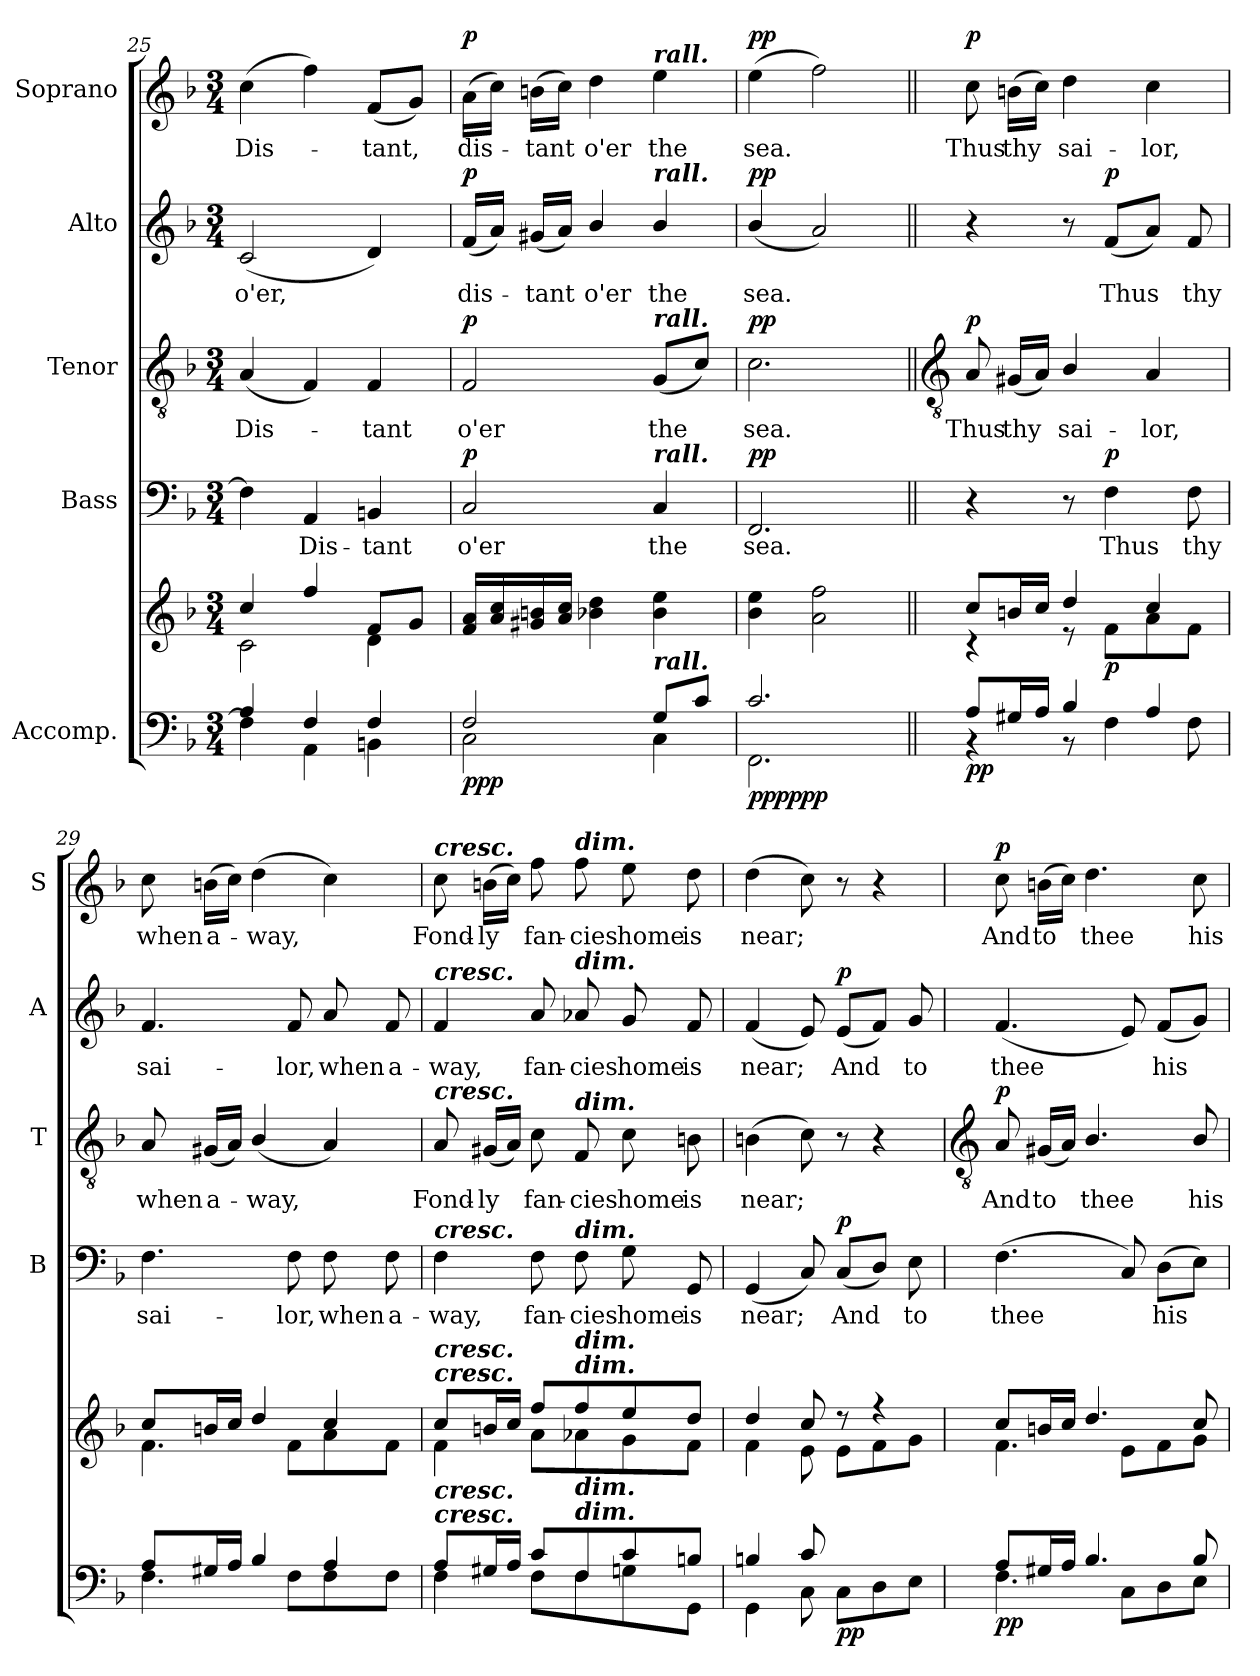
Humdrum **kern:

**kern	**kern	**dynam	**kern	**text	**dynam	**kern	**text	**dynam	**kern	**text	**dynam	**kern	**text	**dynam
*part5	*part5	*part5	*part4	*part4	*part4	*part3	*part3	*part3	*part2	*part2	*part2	*part1	*part1	*part1
*staff6	*staff5	*staff5/6	*staff4	*staff4	*staff4	*staff3	*staff3	*staff3	*staff2	*staff2	*staff2	*staff1	*staff1	*staff1
*I"Accomp.	*	*	*I"Bass	*	*	*I"Tenor	*	*	*I"Alto	*	*	*I"Soprano	*	*
*	*	*	*I'B	*	*	*I'T	*	*	*I'A	*	*	*I'S	*	*
*clefF4	*clefG2	*	*clefF4	*	*	*clefGv2	*	*	*clefG2	*	*	*clefG2	*	*
*k[b-]	*k[b-]	*	*k[b-]	*	*	*k[b-]	*	*	*k[b-]	*	*	*k[b-]	*	*
*F:	*F:	*	*F:	*	*	*F:	*	*	*F:	*	*	*F:	*	*
*M3/4	*M3/4	*	*M3/4	*	*	*M3/4	*	*	*M3/4	*	*	*M3/4	*	*
=25	=25	=25	=25	=25	=25	=25	=25	=25	=25	=25	=25	=25	=25	=25
*^	*^	*	*	*	*	*	*	*	*	*	*	*	*	*
!	!	!	!	!	!	!	!	!	!LO:LY:b	!	!	!LO:LY:b	!	!	!LO:LY:b	!
4A/	4F\]	4cc/	2c\	.	4F]	.	.	(<4A	Dis-	.	(<2c	o'er,	.	(>4cc	Dis-	.
!	!	!	!	!	!	!LO:LY:b	!	!	!	!	!	!	!	!	!	!
4F/	4AA\	4ff/	.	.	4AA	Dis-	.	4F)	.	.	.	.	.	4ff)	.	.
!	!	!	!	!	!	!LO:LY:b	!	!	!LO:LY:b	!	!	!	!	!	!LO:LY:b	!
4F/	4BBn\	8f/L	4d\	.	4BBn	-tant	.	4F	tant	.	4d)	.	.	(<8fL	tant,	.
.	.	8g/J	.	.	.	.	.	.	.	.	.	.	.	8gJ)	.	.
=26	=26	=26	=26	=26	=26	=26	=26	=26	=26	=26	=26	=26	=26	=26	=26	=26
!	!	!	!	!LO:DY:b=2	!	!LO:LY:b	!	!	!LO:LY:b	!	!	!LO:LY:b	!	!	!LO:LY:b	!
!	!	!	!	!LO:DY:n=1:b=2	!	!	!	!	!	!	!	!	!	!	!	!
!	!	!	!	!LO:DY:n=2:b	!	!	!LO:DY:b	!	!	!LO:DY:b	!	!	!LO:DY:b	!	!	!LO:DY:b
2F/	2C\	16f/ 16a/LL	2.ryy	p p p	2C	o'er	p	2F	o'er	p	(<16fLL	dis-	p	(>16aLL	dis-	p
.	.	16a/ 16cc/	.	.	.	.	.	.	.	.	16aJJ)	.	.	16ccJJ)	.	.
!	!	!	!	!	!	!	!	!	!	!	!	!LO:LY:b	!	!	!LO:LY:b	!
.	.	16g#X/ 16bn/	.	.	.	.	.	.	.	.	(<16g#XLL	tant	.	(>16bnLL	tant	.
.	.	16a/ 16cc/JJ	.	.	.	.	.	.	.	.	16aJJ)	.	.	16ccJJ)	.	.
!	!	!	!	!	!	!	!	!	!	!	!	!LO:LY:b	!	!	!LO:LY:b	!
.	.	4b-X\ 4dd\	.	.	.	.	.	.	.	.	4b-/	o'er	.	4dd	o'er	.
!	!	!	!	!	!	!	!	!	!	!	!	!	!	!LO:TX:a:Bi:t=rall.	!	!
!	!	!	!	!	!	!	!	!	!	!	!LO:TX:a:Bi:t=rall.	!	!	!	!	!
!	!	!	!	!	!	!	!	!LO:TX:a:Bi:t=rall.	!	!	!	!	!	!	!	!
!	!	!	!	!	!LO:TX:a:Bi:t=rall.	!	!	!	!	!	!	!	!	!	!	!
!LO:TX:a:Bi:t=rall.	!	!	!	!	!	!	!	!	!	!	!	!	!	!	!	!
!	!	!	!	!	!	!LO:LY:b	!	!	!LO:LY:b	!	!	!LO:LY:b	!	!	!LO:LY:b	!
8G/L	4C\	4b-\ 4ee\	.	.	4C	the	.	(<8GL	the	.	4b-/	the	.	4ee	the	.
8c/J	.	.	.	.	.	.	.	8cJ)	.	.	.	.	.	.	.	.
=27	=27	=27	=27	=27	=27	=27	=27	=27	=27	=27	=27	=27	=27	=27	=27	=27
!	!	!	!	!LO:DY:b=2	!	!LO:LY:b	!	!	!LO:LY:b	!	!	!LO:LY:b	!	!	!LO:LY:b	!
!	!	!	!	!LO:DY:n=1:b=2	!	!	!	!	!	!	!	!	!	!	!	!
!	!	!	!	!LO:DY:n=2:b	!	!	!LO:DY:b	!	!	!LO:DY:b	!	!	!LO:DY:b	!	!	!LO:DY:b
2.c/	2.FF\	4b-\ 4ee\	2.ryy	pp pp pp	2.FF	sea.	pp	2.c	sea.	pp	(<4b-/	sea.	pp	(>4ee	sea.	pp
.	.	2a\ 2ff\	.	.	.	.	.	.	.	.	2a)	.	.	2ff)	.	.
!!LO:LB:g=z
=28||	=28||	=28||	=28||	=28||	=28||	=28||	=28||	=28||	=28||	=28||	=28||	=28||	=28||	=28||	=28||	=28||
*	*	*	*	*	*	*	*	*clefGv2	*	*	*	*	*	*	*	*
!	!	!	!	!LO:DY:b=2	!	!	!	!	!LO:LY:b	!	!	!	!	!	!LO:LY:b	!
!	!	!	!	!LO:DY:n=1:b	!	!	!	!	!	!LO:DY:b	!	!	!	!	!	!LO:DY:b
8A/L	4r	8cc/L	4r	p p	4r	.	.	8A	Thus	p	4r	.	.	8cc	Thus	p
!	!	!	!	!	!	!	!	!	!LO:LY:b	!	!	!	!	!	!LO:LY:b	!
16G#X/L	.	16bn/L	.	.	.	.	.	(<16G#XLL	thy	.	.	.	.	(>16bnLL	thy	.
16A/JJ	.	16cc/JJ	.	.	.	.	.	16AJJ)	.	.	.	.	.	16ccJJ)	.	.
!	!	!	!	!	!	!	!	!	!LO:LY:b	!	!	!	!	!	!LO:LY:b	!
4B-/	8r	4dd/	8r	.	8r	.	.	4B-/	sai-	.	8r	.	.	4dd	sai-	.
!	!	!	!	!LO:DY:n=2:b	!	!LO:LY:b	!LO:DY:b	!	!	!	!	!LO:LY:b	!LO:DY:b	!	!	!
.	4F\	.	8f\L	p	4F	Thus	p	.	.	.	(<8fL	Thus	p	.	.	.
!	!	!	!	!	!	!	!	!	!LO:LY:b	!	!	!	!	!	!LO:LY:b	!
4A/	.	4cc/	8a\	.	.	.	.	4A	-lor,	.	8aJ)	.	.	4cc	-lor,	.
!	!	!	!	!	!	!LO:LY:b	!	!	!	!	!	!LO:LY:b	!	!	!	!
.	8F\	.	8f\J	.	8F	thy	.	.	.	.	8f	thy	.	.	.	.
=29	=29	=29	=29	=29	=29	=29	=29	=29	=29	=29	=29	=29	=29	=29	=29	=29
!	!	!	!	!	!	!LO:LY:b	!	!	!LO:LY:b	!	!	!LO:LY:b	!	!	!LO:LY:b	!
8A/L	4.F\	8cc/L	4.f\	.	4.F	sai-	.	8A	when	.	4.f	sai-	.	8cc	when	.
!	!	!	!	!	!	!	!	!	!LO:LY:b	!	!	!	!	!	!LO:LY:b	!
16G#X/L	.	16bn/L	.	.	.	.	.	(<16G#XLL	a-	.	.	.	.	(>16bnLL	a-	.
16A/JJ	.	16cc/JJ	.	.	.	.	.	16AJJ)	.	.	.	.	.	16ccJJ)	.	.
!	!	!	!	!	!	!	!	!	!LO:LY:b	!	!	!	!	!	!LO:LY:b	!
4B-/	.	4dd/	.	.	.	.	.	(<4B-/	way,	.	.	.	.	(>4dd	way,	.
!	!	!	!	!	!	!LO:LY:b	!	!	!	!	!	!LO:LY:b	!	!	!	!
.	8F\L	.	8f\L	.	8F	-lor,	.	.	.	.	8f	-lor,	.	.	.	.
!	!	!	!	!	!	!LO:LY:b	!	!	!	!	!	!LO:LY:b	!	!	!	!
4A/	8F\	4cc/	8a\	.	8F	when	.	4A)	.	.	8a	when	.	4cc)	.	.
!	!	!	!	!	!	!LO:LY:b	!	!	!	!	!	!LO:LY:b	!	!	!	!
.	8F\J	.	8f\J	.	8F	a-	.	.	.	.	8f	a-	.	.	.	.
=30	=30	=30	=30	=30	=30	=30	=30	=30	=30	=30	=30	=30	=30	=30	=30	=30
!	!	!	!	!	!	!	!	!	!	!	!	!	!	!LO:TX:a:Bi:t=cresc.	!	!
!	!	!	!	!	!	!	!	!	!	!	!LO:TX:a:Bi:t=cresc.	!	!	!	!	!
!	!	!	!	!	!	!	!	!LO:TX:a:Bi:t=cresc.	!	!	!	!	!	!	!	!
!	!	!	!	!	!LO:TX:a:Bi:t=cresc.	!	!	!	!	!	!	!	!	!	!	!
!	!	!LO:TX:a:Bi:t=cresc.	!	!	!	!	!	!	!	!	!	!	!	!	!	!
!	!	!LO:TX:a:Bi:t=cresc.	!	!	!	!	!	!	!	!	!	!	!	!	!	!
!LO:TX:a:Bi:t=cresc.	!	!	!	!	!	!	!	!	!	!	!	!	!	!	!	!
!LO:TX:a:Bi:t=cresc.	!	!	!	!	!	!	!	!	!	!	!	!	!	!	!	!
!	!	!	!	!	!	!LO:LY:b	!	!	!LO:LY:b	!	!	!LO:LY:b	!	!	!LO:LY:b	!
8A/L	4F\	8cc/L	4f\	.	4F	-way,	.	8A	Fond-	.	4f	-way,	.	8cc	Fond-	.
!	!	!	!	!	!	!	!	!	!LO:LY:b	!	!	!	!	!	!LO:LY:b	!
16G#X/L	.	16bn/L	.	.	.	.	.	(<16G#XLL	-ly	.	.	.	.	(>16bnLL	-ly	.
16A/JJ	.	16cc/JJ	.	.	.	.	.	16AJJ)	.	.	.	.	.	16ccJJ)	.	.
!	!	!	!	!	!	!LO:LY:b	!	!	!LO:LY:b	!	!	!LO:LY:b	!	!	!LO:LY:b	!
8c/L	8F\L	8ff/L	8a\L	.	8F	fan-	.	8c	fan-	.	8a	fan-	.	8ff	fan-	.
!	!	!	!	!	!	!	!	!	!	!	!	!	!	!LO:TX:a:Bi:t=dim.	!	!
!	!	!	!	!	!	!	!	!	!	!	!LO:TX:a:Bi:t=dim.	!	!	!	!	!
!	!	!	!	!	!	!	!	!LO:TX:a:Bi:t=dim.	!	!	!	!	!	!	!	!
!	!	!	!	!	!LO:TX:a:Bi:t=dim.	!	!	!	!	!	!	!	!	!	!	!
!	!	!LO:TX:a:Bi:t=dim.	!	!	!	!	!	!	!	!	!	!	!	!	!	!
!	!	!LO:TX:a:Bi:t=dim.	!	!	!	!	!	!	!	!	!	!	!	!	!	!
!LO:TX:a:Bi:t=dim.	!	!	!	!	!	!	!	!	!	!	!	!	!	!	!	!
!LO:TX:a:Bi:t=dim.	!	!	!	!	!	!	!	!	!	!	!	!	!	!	!	!
!	!	!	!	!	!	!LO:LY:b	!	!	!LO:LY:b	!	!	!LO:LY:b	!	!	!LO:LY:b	!
8F/	8F\	8ff/	8a-X\	.	8F	-cies	.	8F	-cies	.	8a-X	-cies	.	8ff	-cies	.
!	!	!	!	!	!	!LO:LY:b	!	!	!LO:LY:b	!	!	!LO:LY:b	!	!	!LO:LY:b	!
8c/	8G\	8ee/	8g\	.	8G	home	.	8c	home	.	8g	home	.	8ee	home	.
!	!	!	!	!	!	!LO:LY:b	!	!	!LO:LY:b	!	!	!LO:LY:b	!	!	!LO:LY:b	!
8Bn/J	8GG\J	8dd/J	8f\J	.	8GG	is	.	8Bn	is	.	8f	is	.	8dd	is	.
=31	=31	=31	=31	=31	=31	=31	=31	=31	=31	=31	=31	=31	=31	=31	=31	=31
!	!	!	!	!	!	!LO:LY:b	!	!	!LO:LY:b	!	!	!LO:LY:b	!	!	!LO:LY:b	!
4Bn/	4GG\	4dd/	4f\	.	(<4GG	near;	.	(>4Bn	near;	.	(<4f	near;	.	(>4dd	near;	.
8c/	8C\	8cc/	8e\	.	8C)	.	.	8c)	.	.	8e)	.	.	8cc)	.	.
!	!	!	!	!LO:DY:b=2	!	!LO:LY:b	!	!	!	!	!	!LO:LY:b	!	!	!	!
!	!	!	!	!LO:DY:n=1:b	!	!	!LO:DY:b	!	!	!	!	!	!LO:DY:b	!	!	!
8ryy	8C\L	8r	8e\L	p p	(<8CL	And	p	8r	.	.	(<8eL	And	p	8r	.	.
4ryy	8D\	4r	8f\	.	8DJ)	.	.	4r	.	.	8fJ)	.	.	4r	.	.
!	!	!	!	!	!	!LO:LY:b	!	!	!	!	!	!LO:LY:b	!	!	!	!
.	8E\J	.	8g\J	.	8E	to	.	.	.	.	8g	to	.	.	.	.
!!LO:LB:g=z
=32	=32	=32	=32	=32	=32	=32	=32	=32	=32	=32	=32	=32	=32	=32	=32	=32
*	*	*	*	*	*	*	*	*clefGv2	*	*	*	*	*	*	*	*
!	!	!	!	!LO:DY:b=2	!	!LO:LY:b	!	!	!LO:LY:b	!	!	!LO:LY:b	!	!	!LO:LY:b	!
!	!	!	!	!LO:DY:n=1:b	!	!	!	!	!	!LO:DY:b	!	!	!	!	!	!LO:DY:b
8A/L	4.F\	8cc/L	4.f\	p p	(<4.F	thee	.	8A	And	p	(<4.f	thee	.	8cc	And	p
!	!	!	!	!	!	!	!	!	!LO:LY:b	!	!	!	!	!	!LO:LY:b	!
16G#X/L	.	16bn/L	.	.	.	.	.	(<16G#XLL	to	.	.	.	.	(>16bnLL	to	.
16A/JJ	.	16cc/JJ	.	.	.	.	.	16AJJ)	.	.	.	.	.	16ccJJ)	.	.
!	!	!	!	!	!	!	!	!	!LO:LY:b	!	!	!	!	!	!LO:LY:b	!
4.B-/	.	4.dd/	.	.	.	.	.	4.B-/	thee	.	.	.	.	4.dd	thee	.
.	8C\L	.	8e\L	.	8C)	.	.	.	.	.	8e)	.	.	.	.	.
!	!	!	!	!	!	!LO:LY:b	!	!	!	!	!	!LO:LY:b	!	!	!	!
.	8D\	.	8f\	.	(>8DL	his	.	.	.	.	(<8fL	his	.	.	.	.
!	!	!	!	!	!	!	!	!	!LO:LY:b	!	!	!	!	!	!LO:LY:b	!
8B-/	8E\J	8cc/	8g\J	.	8EJ)	.	.	8B-/	his	.	8gJ)	.	.	8cc	his	.
*v	*v	*	*	*	*	*	*	*	*	*	*	*	*	*	*	*
*	*v	*v	*	*	*	*	*	*	*	*	*	*	*	*	*
=	=	=	=	=	=	=	=	=	=	=	=	=	=	=
*-	*-	*-	*-	*-	*-	*-	*-	*-	*-	*-	*-	*-	*-	*-
